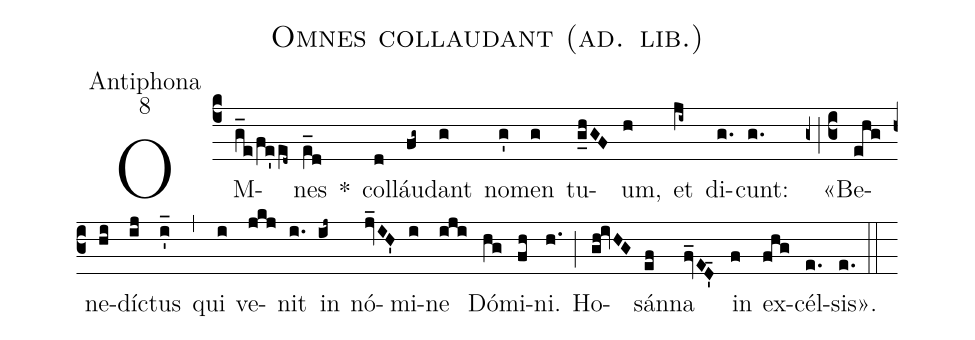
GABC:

name: Omnes collaudant (ad. lib.);
office-part: Antiphona;
mode: 8;
%%
(c4) OM(g_e/fe'e[ll:1]d~)nes(e_[ll:1]d) *() col(d)láu(fg~)dant(g) no(g')men(g) tu(g_hGF)um,(h) et(ji~) di(g.)cunt:(g.) (z0;c3) «Be(ehg)ne(hi)díc(ij)tus(i'_) (,) qui(i) ve(jkj)nit(i.) in(ij~) nó(jv_IH')mi(i)ne(iji) Dó(hg)mi(fh)ni.(h.) (;) Ho(gh!ivHG)sán(ef)na(fv_ED'_4) in(f) ex(fhg)cél(e.)sis».(e.) (::)
